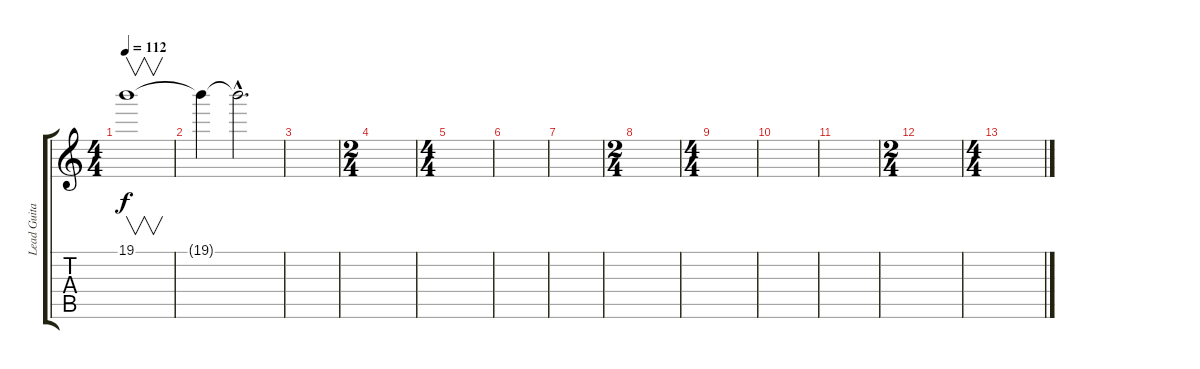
\track ("Lead Guitar 3" "Lead Guita") {instrument distortionguitar}
\staff {score tabs}
\tuning (E4 B3 G3 D3 A2 E2) {hide}
\ts (4 4)
\tempo 112
\clef g2
\ks c
19.1.1{v dy f} |
19.1{t}.4 19.1{hac t}.2{d} |
|
\ts (2 4)
|
\ts (4 4)
|
|
|
\ts (2 4)
|
\ts (4 4)
|
|
|
\ts (2 4)
|
\ts (4 4)
